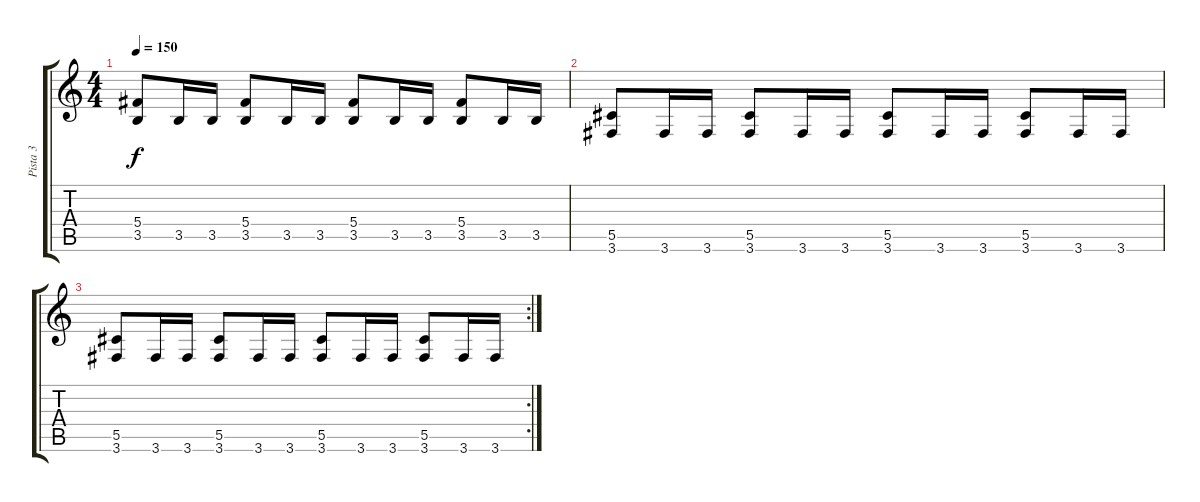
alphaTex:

\track ("Pista 3" "Pista 3") {instrument distortionguitar}
\staff {score tabs}
\tuning (Eb4 Bb3 Gb3 Db3 Ab2 Eb2) {hide}
\ts (4 4)
\tempo 150
\clef g2
\ks c
(5.4 3.5).8{dy f} 3.5.16 3.5.16 (5.4 3.5).8 3.5.16 3.5.16 (5.4 3.5).8 3.5.16 3.5.16 (5.4 3.5).8 3.5.16 3.5.16 |
(5.5 3.6).8 3.6.16 3.6.16 (5.5 3.6).8 3.6.16 3.6.16 (5.5 3.6).8 3.6.16 3.6.16 (5.5 3.6).8 3.6.16 3.6.16 |
\rc 2
(5.5 3.6).8 3.6.16 3.6.16 (5.5 3.6).8 3.6.16 3.6.16 (5.5 3.6).8 3.6.16 3.6.16 (5.5 3.6).8 3.6.16 3.6.16
